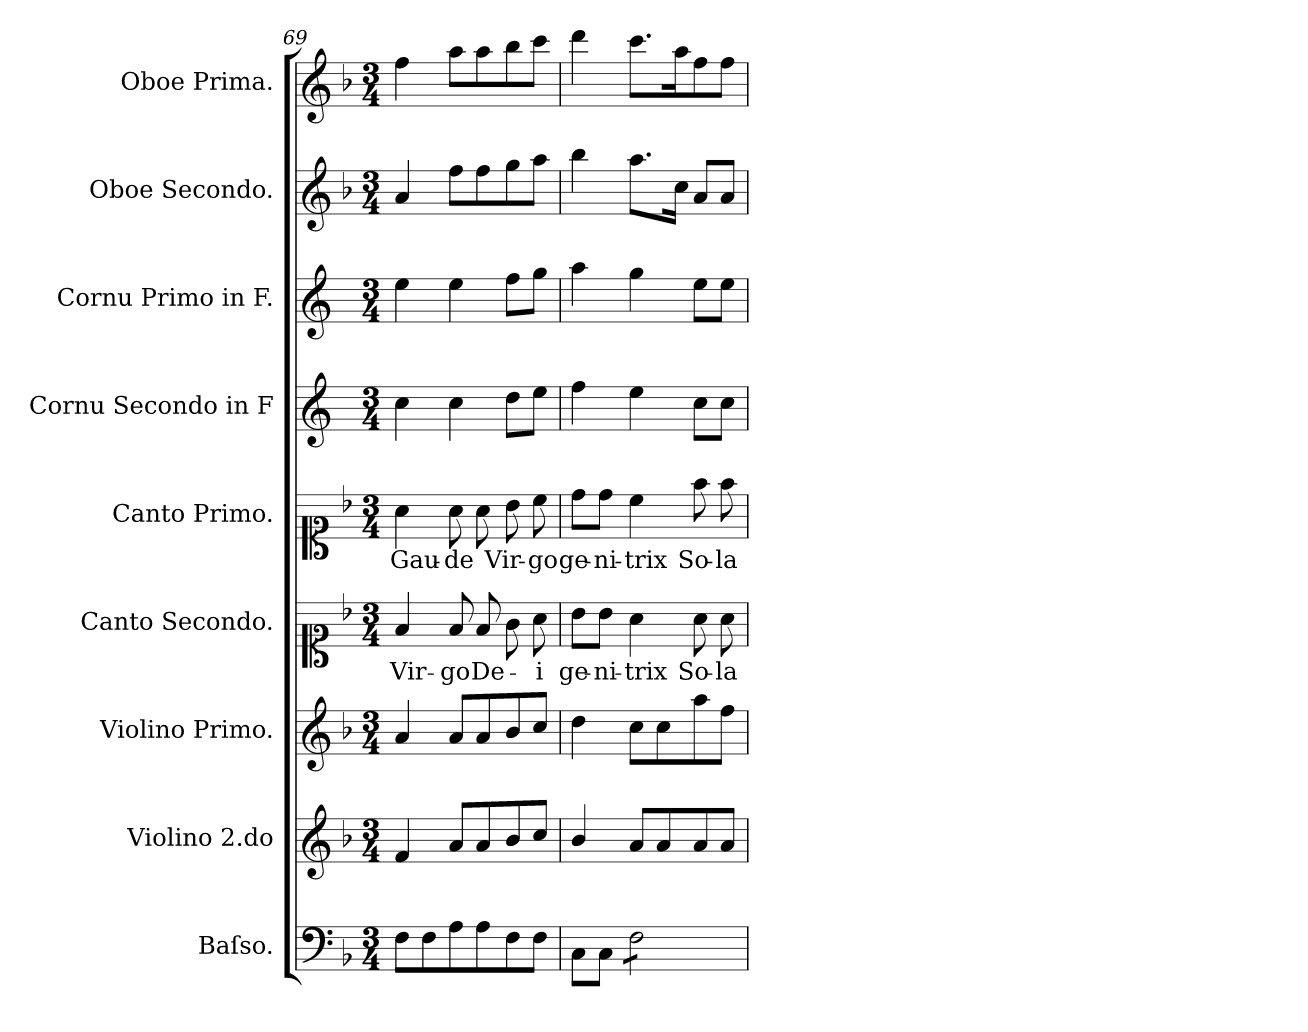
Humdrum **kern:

**kern	**kern	**kern	**kern	**text	**kern	**text	**kern	**kern	**kern	**kern
*part9	*part8	*part7	*part6	*part6	*part5	*part5	*part4	*part3	*part2	*part1
*staff9	*staff8	*staff7	*staff6	*staff6	*staff5	*staff5	*staff4	*staff3	*staff2	*staff1
*I"Baſso.	*I"Violino 2.do	*I"Violino Primo.	*I"Canto Secondo.	*	*I"Canto Primo.	*	*I"Cornu Secondo in F	*I"Cornu Primo in F.	*I"Oboe Secondo.	*I"Oboe Prima.
*I'B	*	*I'Vn I	*	*	*	*	*	*I'Cor I in F	*	*I'Ob I
*clefF4	*clefG2	*clefG2	*clefC1	*	*clefC1	*	*clefG2	*clefG2	*clefG2	*clefG2
*	*	*	*	*	*	*	*ITrd4c7	*ITrd4c7	*	*
*k[b-]	*k[b-]	*k[b-]	*k[b-]	*	*k[b-]	*	*k[b-]	*k[b-]	*k[b-]	*k[b-]
*F:	*F:	*F:	*F:	*	*F:	*	*	*	*F:	*F:
*M3/4	*M3/4	*M3/4	*M3/4	*	*M3/4	*	*M3/4	*M3/4	*M3/4	*M3/4
=69	=69	=69	=69	=69	=69	=69	=69	=69	=69	=69
8F\L	4f/	4a/	4f/	Vir-	4a\	Gau-	4f\	4a\	4a/	4ff\
8F\	.	.	.	.	.	.	.	.	.	.
8A\	8a/L	8a/L	8f/	-go	8a\	-de	4f\	4a\	8ff\L	8aa\L
8A\	8a/	8a/	8f/	De-	8a\	.	.	.	8ff\	8aa\
8F\	8b-/	8b-/	8g\	.	8b-\	Vir-	8g\L	8b-\L	8gg\	8bb-\
8F\J	8cc/J	8cc/J	8a\	-i	8cc\	-go	8a\J	8cc\J	8aa\J	8ccc\J
=70	=70	=70	=70	=70	=70	=70	=70	=70	=70	=70
8C\L	4b-/	4dd\	8b-\L	ge-	8dd\L	ge-	4b-\	4dd\	4bb-\	4ddd\
8C\J	.	.	8b-\J	-ni-	8dd\J	-ni-	.	.	.	.
*tremolo	*	*	*	*	*	*	*	*	*	*
8F\L	8a/L	8cc\L	4a\	-trix	4cc\	-trix	4a\	4cc\	8.aa\L	8.ccc\L
8F\	8a/	8cc\	.	.	.	.	.	.	.	.
.	.	.	.	.	.	.	.	.	16cc\Jk	16aa\K
8F\	8a/	8aa\	8a\	So-	8ff\	So-	8f\L	8a\L	8a/L	8ff\
8F\J	8a/J	8ff\J	8a\	-la	8ff\	-la	8f\J	8a\J	8a/J	8ff\J
*Xtremolo	*	*	*	*	*	*	*	*	*	*
=	=	=	=	=	=	=	=	=	=	=
*-	*-	*-	*-	*-	*-	*-	*-	*-	*-	*-
